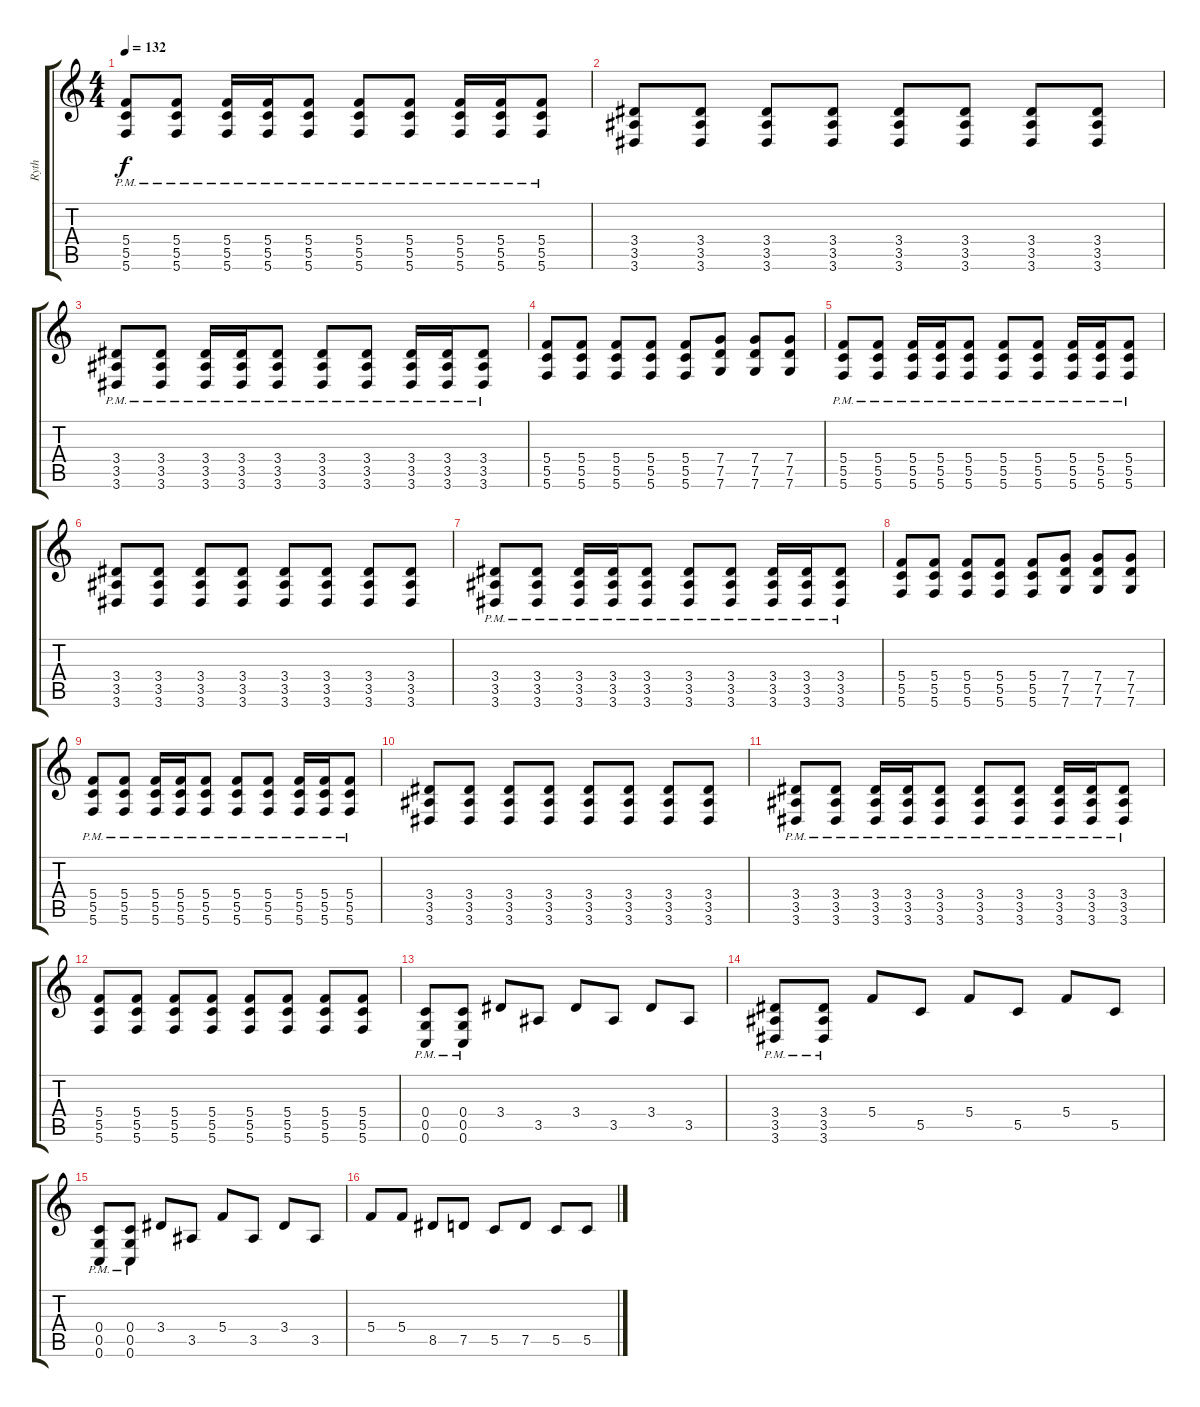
\track ("Ryth" "Ryth") {instrument distortionguitar}
\staff {score tabs}
\tuning (D4 A3 F3 C3 G2 C2) {hide}
\ts (4 4)
\tempo 132
\clef g2
\ks c
(5.4{pm} 5.5{pm} 5.6{pm}).8{dy f} (5.4{pm} 5.5{pm} 5.6{pm}).8 (5.4{pm} 5.5{pm} 5.6{pm}).16 (5.4{pm} 5.5{pm} 5.6{pm}).16 (5.4{pm} 5.5{pm} 5.6{pm}).8 (5.4{pm} 5.5{pm} 5.6{pm}).8 (5.4{pm} 5.5{pm} 5.6{pm}).8 (5.4{pm} 5.5{pm} 5.6{pm}).16 (5.4{pm} 5.5{pm} 5.6{pm}).16 (5.4{pm} 5.5{pm} 5.6{pm}).8 |
(3.4 3.5 3.6).8 (3.4 3.5 3.6).8 (3.4 3.5 3.6).8 (3.4 3.5 3.6).8 (3.4 3.5 3.6).8 (3.4 3.5 3.6).8 (3.4 3.5 3.6).8 (3.4 3.5 3.6).8 |
(3.4{pm} 3.5{pm} 3.6{pm}).8 (3.4{pm} 3.5{pm} 3.6{pm}).8 (3.4{pm} 3.5{pm} 3.6{pm}).16 (3.4{pm} 3.5{pm} 3.6{pm}).16 (3.4{pm} 3.5{pm} 3.6{pm}).8 (3.4{pm} 3.5{pm} 3.6{pm}).8 (3.4{pm} 3.5{pm} 3.6{pm}).8 (3.4{pm} 3.5{pm} 3.6{pm}).16 (3.4{pm} 3.5{pm} 3.6{pm}).16 (3.4{pm} 3.5{pm} 3.6{pm}).8 |
(5.4 5.5 5.6).8 (5.4 5.5 5.6).8 (5.4 5.5 5.6).8 (5.4 5.5 5.6).8 (5.4 5.5 5.6).8 (7.4 7.5 7.6).8 (7.4 7.5 7.6).8 (7.4 7.5 7.6).8 |
(5.4{pm} 5.5{pm} 5.6{pm}).8 (5.4{pm} 5.5{pm} 5.6{pm}).8 (5.4{pm} 5.5{pm} 5.6{pm}).16 (5.4{pm} 5.5{pm} 5.6{pm}).16 (5.4{pm} 5.5{pm} 5.6{pm}).8 (5.4{pm} 5.5{pm} 5.6{pm}).8 (5.4{pm} 5.5{pm} 5.6{pm}).8 (5.4{pm} 5.5{pm} 5.6{pm}).16 (5.4{pm} 5.5{pm} 5.6{pm}).16 (5.4{pm} 5.5{pm} 5.6{pm}).8 |
(3.4 3.5 3.6).8 (3.4 3.5 3.6).8 (3.4 3.5 3.6).8 (3.4 3.5 3.6).8 (3.4 3.5 3.6).8 (3.4 3.5 3.6).8 (3.4 3.5 3.6).8 (3.4 3.5 3.6).8 |
(3.4{pm} 3.5{pm} 3.6{pm}).8 (3.4{pm} 3.5{pm} 3.6{pm}).8 (3.4{pm} 3.5{pm} 3.6{pm}).16 (3.4{pm} 3.5{pm} 3.6{pm}).16 (3.4{pm} 3.5{pm} 3.6{pm}).8 (3.4{pm} 3.5{pm} 3.6{pm}).8 (3.4{pm} 3.5{pm} 3.6{pm}).8 (3.4{pm} 3.5{pm} 3.6{pm}).16 (3.4{pm} 3.5{pm} 3.6{pm}).16 (3.4{pm} 3.5{pm} 3.6{pm}).8 |
(5.4 5.5 5.6).8 (5.4 5.5 5.6).8 (5.4 5.5 5.6).8 (5.4 5.5 5.6).8 (5.4 5.5 5.6).8 (7.4 7.5 7.6).8 (7.4 7.5 7.6).8 (7.4 7.5 7.6).8 |
(5.4{pm} 5.5{pm} 5.6{pm}).8 (5.4{pm} 5.5{pm} 5.6{pm}).8 (5.4{pm} 5.5{pm} 5.6{pm}).16 (5.4{pm} 5.5{pm} 5.6{pm}).16 (5.4{pm} 5.5{pm} 5.6{pm}).8 (5.4{pm} 5.5{pm} 5.6{pm}).8 (5.4{pm} 5.5{pm} 5.6{pm}).8 (5.4{pm} 5.5{pm} 5.6{pm}).16 (5.4{pm} 5.5{pm} 5.6{pm}).16 (5.4{pm} 5.5{pm} 5.6{pm}).8 |
(3.4 3.5 3.6).8 (3.4 3.5 3.6).8 (3.4 3.5 3.6).8 (3.4 3.5 3.6).8 (3.4 3.5 3.6).8 (3.4 3.5 3.6).8 (3.4 3.5 3.6).8 (3.4 3.5 3.6).8 |
(3.4{pm} 3.5{pm} 3.6{pm}).8 (3.4{pm} 3.5{pm} 3.6{pm}).8 (3.4{pm} 3.5{pm} 3.6{pm}).16 (3.4{pm} 3.5{pm} 3.6{pm}).16 (3.4{pm} 3.5{pm} 3.6{pm}).8 (3.4{pm} 3.5{pm} 3.6{pm}).8 (3.4{pm} 3.5{pm} 3.6{pm}).8 (3.4{pm} 3.5{pm} 3.6{pm}).16 (3.4{pm} 3.5{pm} 3.6{pm}).16 (3.4{pm} 3.5{pm} 3.6{pm}).8 |
(5.4 5.5 5.6).8 (5.4 5.5 5.6).8 (5.4 5.5 5.6).8 (5.4 5.5 5.6).8 (5.4 5.5 5.6).8 (5.4 5.5 5.6).8 (5.4 5.5 5.6).8 (5.4 5.5 5.6).8 |
(0.4{pm} 0.5{pm} 0.6{pm}).8 (0.4{pm} 0.5{pm} 0.6{pm}).8 3.4.8 3.5.8 3.4.8 3.5.8 3.4.8 3.5.8 |
(3.4{pm} 3.5{pm} 3.6{pm}).8 (3.4{pm} 3.5{pm} 3.6{pm}).8 5.4.8 5.5.8 5.4.8 5.5.8 5.4.8 5.5.8 |
(0.4{pm} 0.5{pm} 0.6{pm}).8 (0.4{pm} 0.5{pm} 0.6{pm}).8 3.4.8 3.5.8 5.4.8 3.5.8 3.4.8 3.5.8 |
5.4.8 5.4.8 8.5.8 7.5.8 5.5.8 7.5.8 5.5.8 5.5.8
